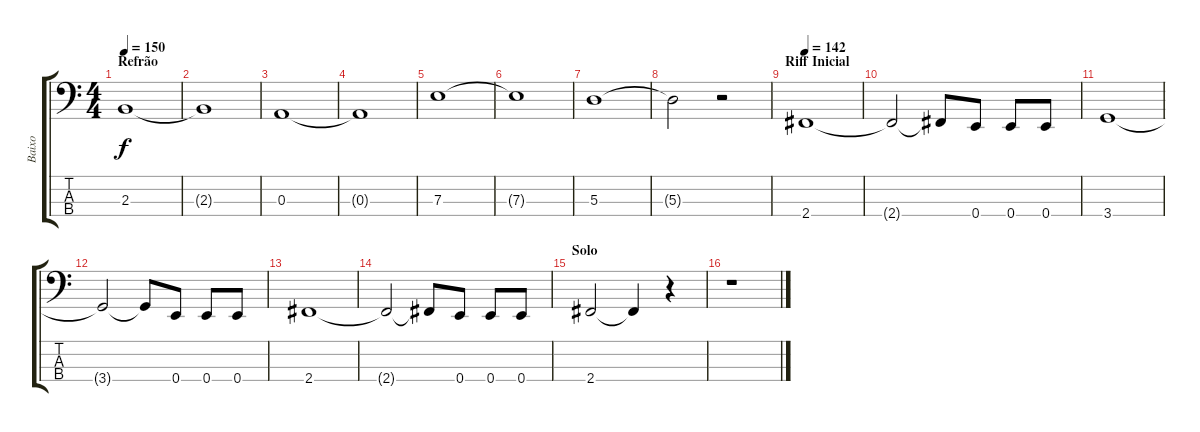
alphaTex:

\track ("Baixo" "Baixo") {instrument electricbasspick}
\staff {score tabs}
\tuning (G2 D2 A1 E1) {hide}
\ts (4 4)
\section ("" "Refrão")
\tempo 150
\clef f4
\ks c
2.3.1{dy f} |
2.3{t}.1 |
0.3.1 |
0.3{t}.1 |
7.3.1 |
7.3{t}.1 |
5.3.1 |
5.3{t}.2 r.2 |
\section ("" "Riff Inicial")
\tempo 142
2.4.1 |
2.4{t}.2 2.4{t}.8 0.4.8 0.4.8 0.4.8 |
3.4.1 |
3.4{t}.2 3.4{t}.8 0.4.8 0.4.8 0.4.8 |
2.4.1 |
2.4{t}.2 2.4{t}.8 0.4.8 0.4.8 0.4.8 |
\section ("" "Solo")
2.4.2 2.4{t}.4 r.4 |
r.1
